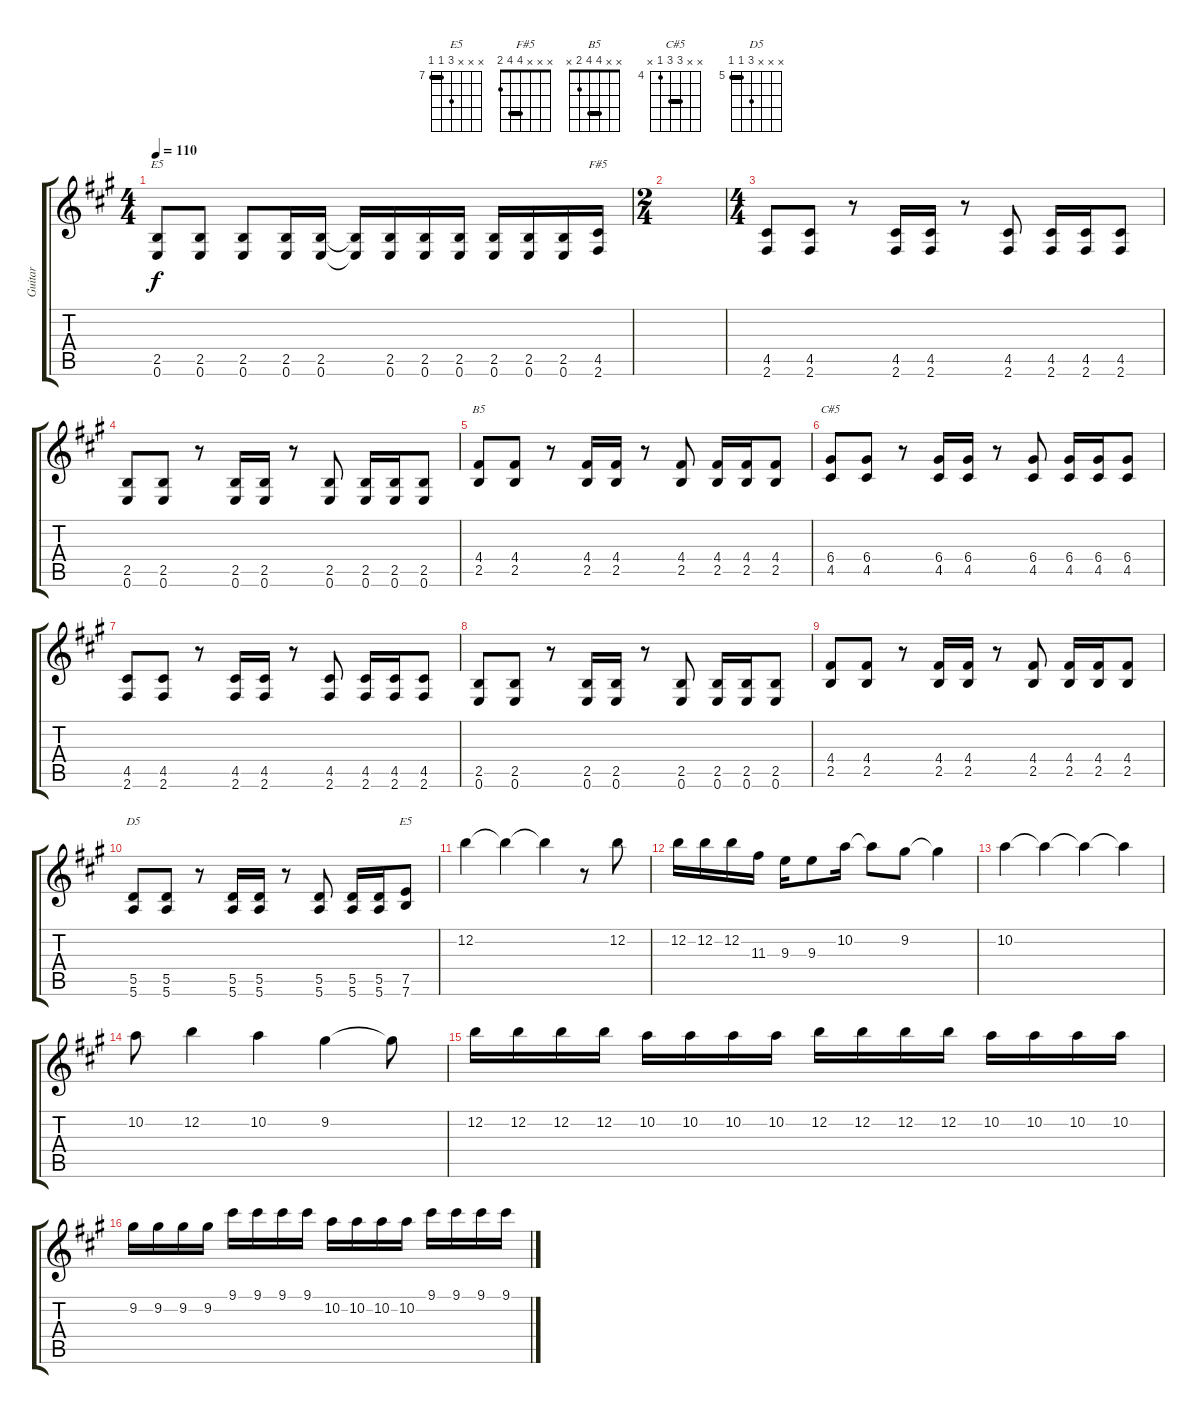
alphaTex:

\track ("Guitar" "Guitar") {instrument overdrivenguitar}
\staff {score tabs}
\tuning (E4 B3 G3 D3 A2 E2) {hide}
\chord ("E5" x x x 2 2 0) {barre 2}
\chord ("F#5" x x x 4 4 2) {barre 4}
\chord ("B5" x x 4 4 2 x) {barre 4}
\chord ("C#5" x x 6 6 4 x) {firstfret 4 barre 6}
\chord ("D5" x x x 7 5 5) {firstfret 5 barre 5}
\chord ("E5" x x x 9 7 7) {firstfret 7 barre 7}
\ts (4 4)
\tempo 110
\clef g2
\ks f#minor
(2.5 0.6).8{ch "E5" dy f} (2.5 0.6).8 (2.5 0.6).8 (2.5 0.6).16 (2.5 0.6).16 (2.5{t} 0.6{t}).16 (2.5 0.6).16 (2.5 0.6).16 (2.5 0.6).16 (2.5 0.6).16 (2.5 0.6).16 (2.5 0.6).16 (4.5 2.6).16{ch "F#5"} |
\ts (2 4)
|
\ts (4 4)
\ks a
(4.5 2.6).8 (4.5 2.6).8 r.8 (4.5 2.6).16 (4.5 2.6).16 r.8 (4.5 2.6).8 (4.5 2.6).16 (4.5 2.6).16 (4.5 2.6).8 |
(2.5 0.6).8 (2.5 0.6).8 r.8 (2.5 0.6).16 (2.5 0.6).16 r.8 (2.5 0.6).8 (2.5 0.6).16 (2.5 0.6).16 (2.5 0.6).8 |
(4.4 2.5).8{ch "B5"} (4.4 2.5).8 r.8 (4.4 2.5).16 (4.4 2.5).16 r.8 (4.4 2.5).8 (4.4 2.5).16 (4.4 2.5).16 (4.4 2.5).8 |
(6.4 4.5).8{ch "C#5"} (6.4 4.5).8 r.8 (6.4 4.5).16 (6.4 4.5).16 r.8 (6.4 4.5).8 (6.4 4.5).16 (6.4 4.5).16 (6.4 4.5).8 |
(4.5 2.6).8 (4.5 2.6).8 r.8 (4.5 2.6).16 (4.5 2.6).16 r.8 (4.5 2.6).8 (4.5 2.6).16 (4.5 2.6).16 (4.5 2.6).8 |
(2.5 0.6).8 (2.5 0.6).8 r.8 (2.5 0.6).16 (2.5 0.6).16 r.8 (2.5 0.6).8 (2.5 0.6).16 (2.5 0.6).16 (2.5 0.6).8 |
(4.4 2.5).8 (4.4 2.5).8 r.8 (4.4 2.5).16 (4.4 2.5).16 r.8 (4.4 2.5).8 (4.4 2.5).16 (4.4 2.5).16 (4.4 2.5).8 |
(5.5 5.6).8{ch "D5"} (5.5 5.6).8 r.8 (5.5 5.6).16 (5.5 5.6).16 r.8 (5.5 5.6).8 (5.5 5.6).16 (5.5 5.6).16 (7.5 7.6).8{ch "E5"} |
12.2.4 12.2{t}.4 12.2{t}.4 r.8 12.2.8 |
12.2.16 12.2.16 12.2.16 11.3.16 9.3.16 9.3.8 10.2.16 10.2{t}.8 9.2.8 9.2{t}.4 |
10.2.4 10.2{t}.4 10.2{t}.4 10.2{t}.4 |
10.2.8 12.2.4 10.2.4 9.2.4 9.2{t}.8 |
12.2.16 12.2.16 12.2.16 12.2.16 10.2.16 10.2.16 10.2.16 10.2.16 12.2.16 12.2.16 12.2.16 12.2.16 10.2.16 10.2.16 10.2.16 10.2.16 |
9.2.16 9.2.16 9.2.16 9.2.16 9.1.16 9.1.16 9.1.16 9.1.16 10.2.16 10.2.16 10.2.16 10.2.16 9.1.16 9.1.16 9.1.16 9.1.16
